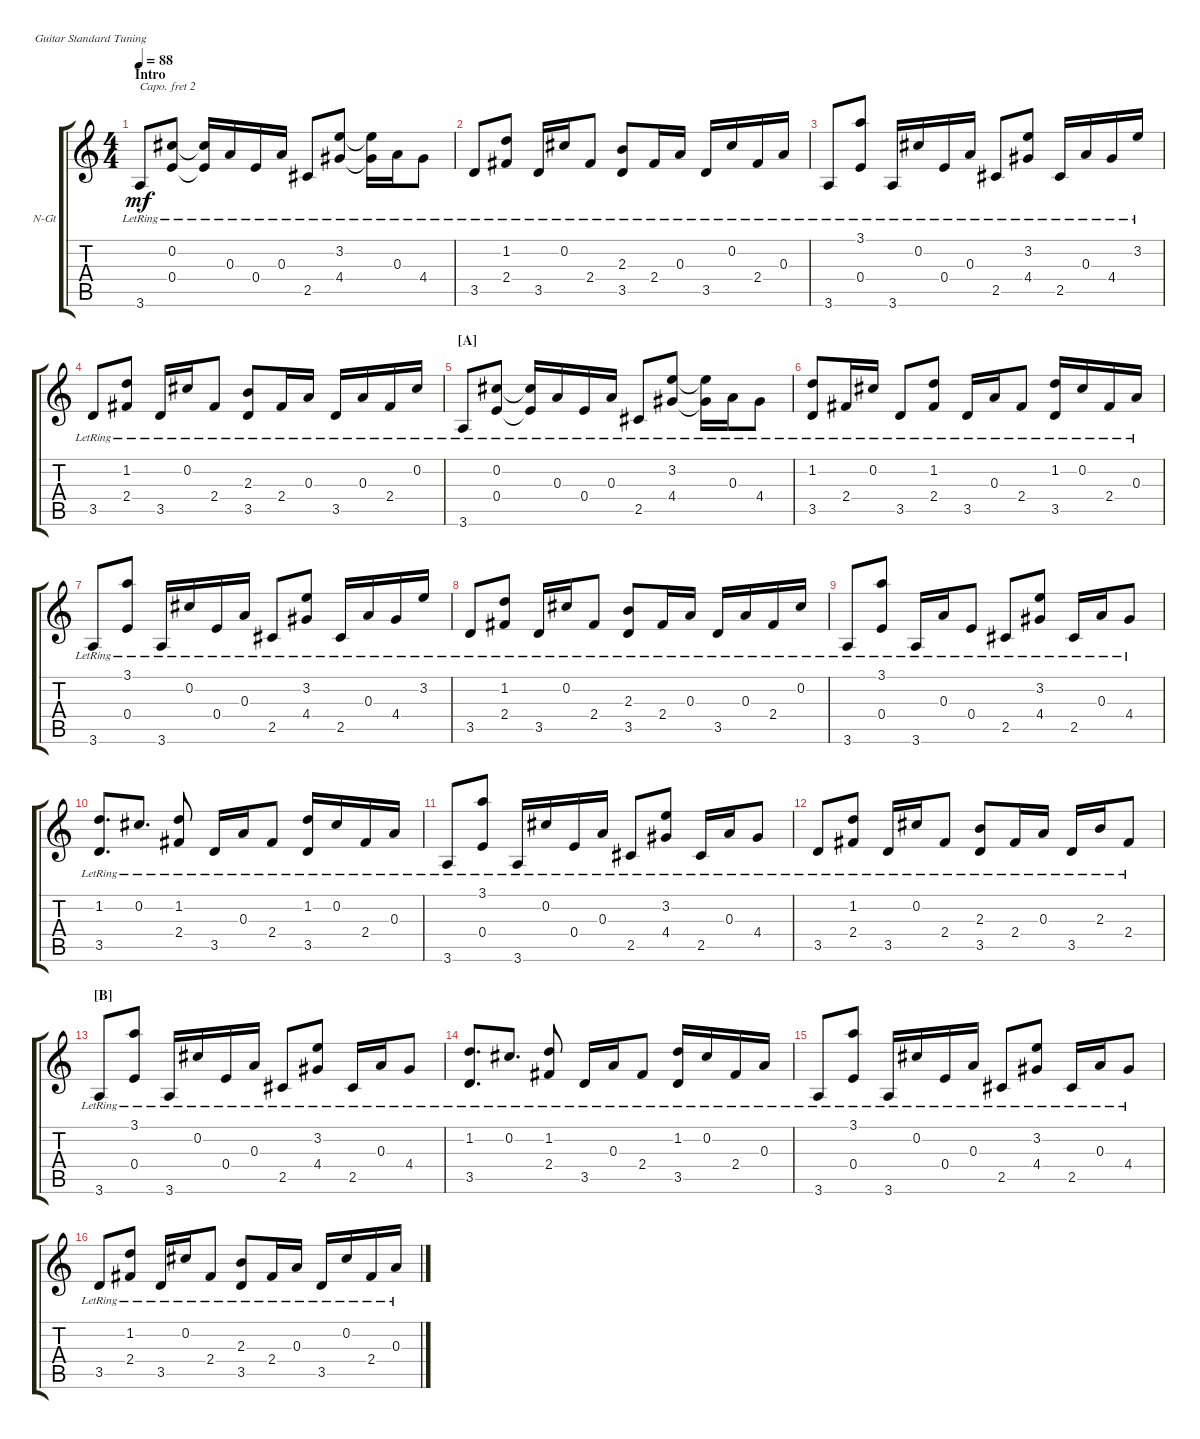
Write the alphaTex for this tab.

\defaultSystemsLayout 4
\bracketExtendMode groupsimilarinstruments
\firstSystemTrackNameOrientation horizontal
\otherSystemsTrackNameOrientation horizontal
\track ("Nylon Guitar" "N-Gt") {instrument acousticguitarnylon}
\staff {score tabs}
\capo 2
\tuning (E4 B3 G3 D3 A2 E2)
\ts (4 4)
\section ("" "Intro")
\scale
0.294886
\tempo 88
\accidentals auto
\clef g2
\ottava regular
\simile none
\scale
0.386139
\ks c
3.6{lr}.8{dy mf instrument acousticguitarnylon} (0.4{lr} 0.2{lr}).8 (0.4{lr t} 0.2{lr t}).16 0.3{lr}.16 0.4{lr}.16 0.3{lr}.16 2.5{lr}.8 (3.2{lr} 4.4{lr}).8 (3.2{lr t} 4.4{lr t}).16 0.3{lr}.16 4.4{lr}.8 |
\scale
0.230686
\scale
0.20462 3.5{lr}.8 (1.2{lr} 2.4{lr}).8 3.5{lr}.16 0.2{lr}.16 2.4{lr}.8 (3.5{lr} 2.3{lr}).8 2.4{lr}.16 0.3{lr}.16 3.5{lr}.16 0.2{lr}.16 2.4{lr}.16 0.3{lr}.16 |
\scale
0.243743
\scale
0.20462 3.6{lr}.8 (0.4{lr} 3.1{lr}).8 3.6{lr}.16 0.2{lr}.16 0.4{lr}.16 0.3{lr}.16 2.5{lr}.8 (3.2{lr} 4.4{lr}).8 2.5{lr}.16 0.3{lr}.16 4.4{lr}.16 3.2{lr}.16 |
\scale
0.230686
\scale
0.20462 3.5{lr}.8 (1.2{lr} 2.4{lr}).8 3.5{lr}.16 0.2{lr}.16 2.4{lr}.8 (3.5{lr} 2.3{lr}).8 2.4{lr}.16 0.3{lr}.16 3.5{lr}.16 0.3{lr}.16 2.4{lr}.16 0.2{lr}.16 |
\section ("A" "")
\scale
0.282088
\scale
0.25 3.6{lr}.8 (0.4{lr} 0.2{lr}).8 (0.4{lr t} 0.2{lr t}).16 0.3{lr}.16 0.4{lr}.16 0.3{lr}.16 2.5{lr}.8 (3.2{lr} 4.4{lr}).8 (3.2{lr t} 4.4{lr t}).16 0.3{lr}.16 4.4{lr}.8 |
\scale
0.246289
\scale
0.25 (3.5{lr} 1.2{lr}).8 2.4{lr}.16 0.2{lr}.16 3.5{lr}.8 (2.4{lr} 1.2{lr}).8 3.5{lr}.16 0.3{lr}.16 2.4{lr}.8 (1.2{lr} 3.5{lr}).16 0.2{lr}.16 2.4{lr}.16 0.3{lr}.16 |
\scale
0.263473 3.6{lr}.8 (0.4{lr} 3.1{lr}).8 3.6{lr}.16 0.2{lr}.16 0.4{lr}.16 0.3{lr}.16 2.5{lr}.8 (3.2{lr} 4.4{lr}).8 2.5{lr}.16 0.3{lr}.16 4.4{lr}.16 3.2{lr}.16 |
\scale
0.20913 3.5{lr}.8 (1.2{lr} 2.4{lr}).8 3.5{lr}.16 0.2{lr}.16 2.4{lr}.8 (3.5{lr} 2.3{lr}).8 2.4{lr}.16 0.3{lr}.16 3.5{lr}.16 0.3{lr}.16 2.4{lr}.16 0.2{lr}.16 |
\scale
0.292857 3.6{lr}.8 (0.4{lr} 3.1{lr}).8 3.6{lr}.16 0.3{lr}.16 0.4{lr}.8 2.5{lr}.8 (3.2{lr} 4.4{lr}).8 2.5{lr}.16 0.3{lr}.16 4.4{lr}.8 |
\scale
0.225714 (3.5{lr} 1.2{lr}).8{d} 0.2{lr}.8{d} (1.2{lr} 2.4{lr}).8 3.5{lr}.16 0.3{lr}.16 2.4{lr}.8 (1.2{lr} 3.5{lr}).16 0.2{lr}.16 2.4{lr}.16 0.3{lr}.16 |
\scale
0.274286 3.6{lr}.8 (0.4{lr} 3.1{lr}).8 3.6{lr}.16 0.2{lr}.16 0.4{lr}.16 0.3{lr}.16 2.5{lr}.8 (3.2{lr} 4.4{lr}).8 2.5{lr}.16 0.3{lr}.16 4.4{lr}.8 |
\scale
0.207386 3.5{lr}.8 (1.2{lr} 2.4{lr}).8 3.5{lr}.16 0.2{lr}.16 2.4{lr}.8 (3.5{lr} 2.3{lr}).8 2.4{lr}.16 0.3{lr}.16 3.5{lr}.16 2.3{lr}.16 2.4{lr}.8 |
\section ("B" "")
\scale
0.25 3.6{lr}.8 (0.4{lr} 3.1{lr}).8 3.6{lr}.16 0.2{lr}.16 0.4{lr}.16 0.3{lr}.16 2.5{lr}.8 (3.2{lr} 4.4{lr}).8 2.5{lr}.16 0.3{lr}.16 4.4{lr}.8 |
\scale
0.25 (3.5{lr} 1.2{lr}).8{d} 0.2{lr}.8{d} (1.2{lr} 2.4{lr}).8 3.5{lr}.16 0.3{lr}.16 2.4{lr}.8 (1.2{lr} 3.5{lr}).16 0.2{lr}.16 2.4{lr}.16 0.3{lr}.16 |
\scale
0.25 3.6{lr}.8 (0.4{lr} 3.1{lr}).8 3.6{lr}.16 0.2{lr}.16 0.4{lr}.16 0.3{lr}.16 2.5{lr}.8 (3.2{lr} 4.4{lr}).8 2.5{lr}.16 0.3{lr}.16 4.4{lr}.8 |
3.5{lr}.8 (1.2{lr} 2.4{lr}).8 3.5{lr}.16 0.2{lr}.16 2.4{lr}.8 (3.5{lr} 2.3{lr}).8 2.4{lr}.16 0.3{lr}.16 3.5{lr}.16 0.2{lr}.16 2.4{lr}.16 0.3{lr}.16
